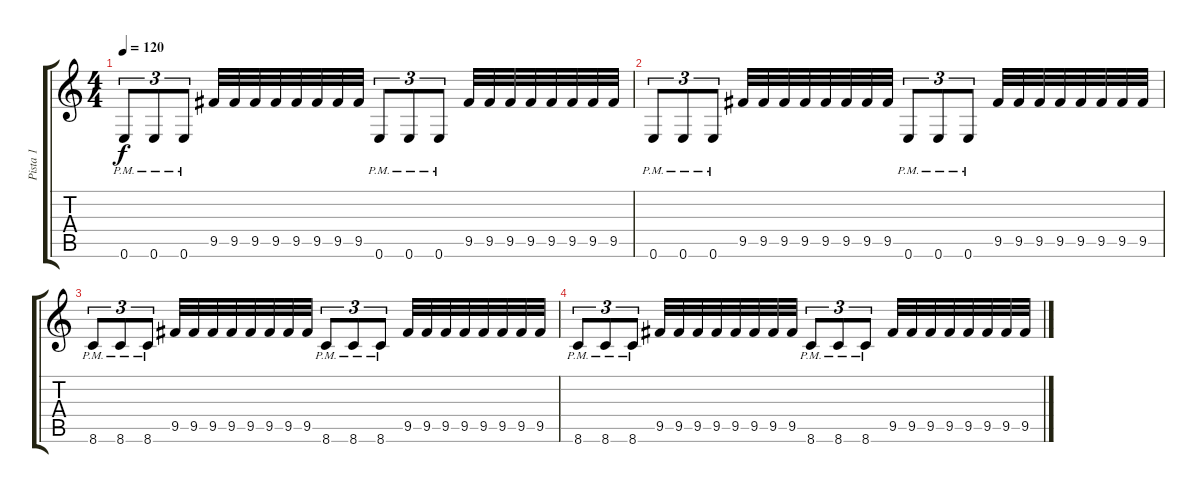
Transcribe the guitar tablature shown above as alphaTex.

\track ("Pista 1" "Pista 1") {instrument distortionguitar}
\staff {score tabs}
\tuning (E4 B3 G3 D3 A2 E2) {hide}
\ts (4 4)
\tempo 120
\clef g2
\ks c
0.6{pm}.8{tu (3 2) dy f} 0.6{pm}.8{tu (3 2)} 0.6{pm}.8{tu (3 2)} 9.5.32 9.5.32 9.5.32 9.5.32 9.5.32 9.5.32 9.5.32 9.5.32 0.6{pm}.8{tu (3 2)} 0.6{pm}.8{tu (3 2)} 0.6{pm}.8{tu (3 2)} 9.5.32 9.5.32 9.5.32 9.5.32 9.5.32 9.5.32 9.5.32 9.5.32 |
0.6{pm}.8{tu (3 2)} 0.6{pm}.8{tu (3 2)} 0.6{pm}.8{tu (3 2)} 9.5.32 9.5.32 9.5.32 9.5.32 9.5.32 9.5.32 9.5.32 9.5.32 0.6{pm}.8{tu (3 2)} 0.6{pm}.8{tu (3 2)} 0.6{pm}.8{tu (3 2)} 9.5.32 9.5.32 9.5.32 9.5.32 9.5.32 9.5.32 9.5.32 9.5.32 |
8.6{pm}.8{tu (3 2)} 8.6{pm}.8{tu (3 2)} 8.6{pm}.8{tu (3 2)} 9.5.32 9.5.32 9.5.32 9.5.32 9.5.32 9.5.32 9.5.32 9.5.32 8.6{pm}.8{tu (3 2)} 8.6{pm}.8{tu (3 2)} 8.6{pm}.8{tu (3 2)} 9.5.32 9.5.32 9.5.32 9.5.32 9.5.32 9.5.32 9.5.32 9.5.32 |
8.6{pm}.8{tu (3 2)} 8.6{pm}.8{tu (3 2)} 8.6{pm}.8{tu (3 2)} 9.5.32 9.5.32 9.5.32 9.5.32 9.5.32 9.5.32 9.5.32 9.5.32 8.6{pm}.8{tu (3 2)} 8.6{pm}.8{tu (3 2)} 8.6{pm}.8{tu (3 2)} 9.5.32 9.5.32 9.5.32 9.5.32 9.5.32 9.5.32 9.5.32 9.5.32
